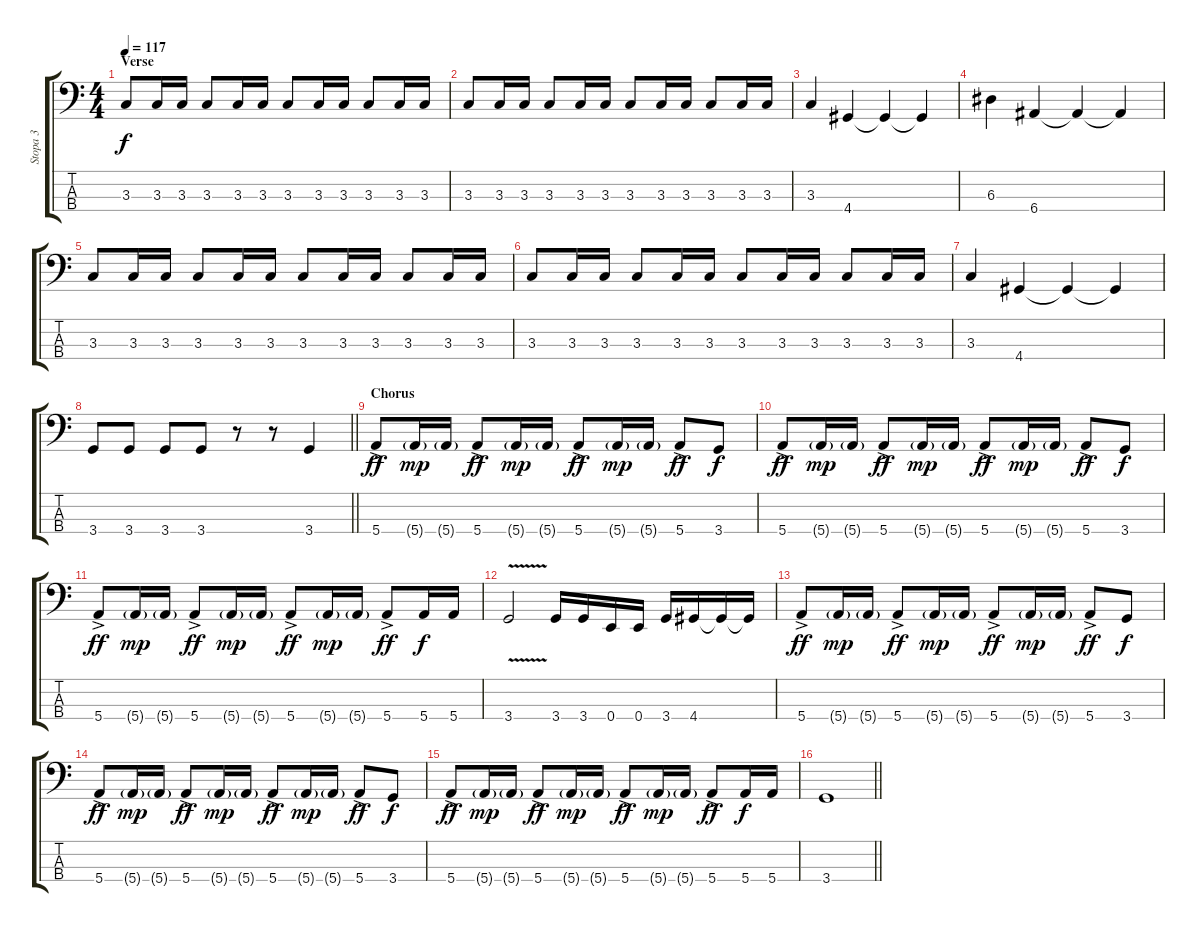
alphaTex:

\track ("Stopa 3" "Stopa 3") {instrument electricbassfinger}
\staff {score tabs}
\tuning (G2 D2 A1 E1) {hide}
\ts (4 4)
\section ("" "Verse")
\tempo 117
\clef f4
\ks c
3.3.8{dy f} 3.3.16 3.3.16 3.3.8 3.3.16 3.3.16 3.3.8 3.3.16 3.3.16 3.3.8 3.3.16 3.3.16 |
3.3.8 3.3.16 3.3.16 3.3.8 3.3.16 3.3.16 3.3.8 3.3.16 3.3.16 3.3.8 3.3.16 3.3.16 |
3.3.4 4.4.4 4.4{t}.4 4.4{t}.4 |
6.3.4 6.4.4 6.4{t}.4 6.4{t}.4 |
3.3.8 3.3.16 3.3.16 3.3.8 3.3.16 3.3.16 3.3.8 3.3.16 3.3.16 3.3.8 3.3.16 3.3.16 |
3.3.8 3.3.16 3.3.16 3.3.8 3.3.16 3.3.16 3.3.8 3.3.16 3.3.16 3.3.8 3.3.16 3.3.16 |
3.3.4 4.4.4 4.4{t}.4 4.4{t}.4 |
\barLineRight lightlight
3.4.8 3.4.8 3.4.8 3.4.8 r.8 r.8 3.4.4 |
\section ("" "Chorus")
5.4{ac}.8{dy ff} 5.4{g}.16{dy mp} 5.4{g}.16 5.4{ac}.8{dy ff} 5.4{g}.16{dy mp} 5.4{g}.16 5.4{ac}.8{dy ff} 5.4{g}.16{dy mp} 5.4{g}.16 5.4{ac}.8{dy ff} 3.4.8{dy f} |
5.4{ac}.8{dy ff} 5.4{g}.16{dy mp} 5.4{g}.16 5.4{ac}.8{dy ff} 5.4{g}.16{dy mp} 5.4{g}.16 5.4{ac}.8{dy ff} 5.4{g}.16{dy mp} 5.4{g}.16 5.4{ac}.8{dy ff} 3.4.8{dy f} |
5.4{ac}.8{dy ff} 5.4{g}.16{dy mp} 5.4{g}.16 5.4{ac}.8{dy ff} 5.4{g}.16{dy mp} 5.4{g}.16 5.4{ac}.8{dy ff} 5.4{g}.16{dy mp} 5.4{g}.16 5.4{ac}.8{dy ff} 5.4.16{dy f} 5.4.16 |
3.4{v}.2 3.4.16 3.4.16 0.4.16 0.4.16 3.4.16 4.4.16 4.4{t}.16 4.4{t}.16 |
5.4{ac}.8{dy ff} 5.4{g}.16{dy mp} 5.4{g}.16 5.4{ac}.8{dy ff} 5.4{g}.16{dy mp} 5.4{g}.16 5.4{ac}.8{dy ff} 5.4{g}.16{dy mp} 5.4{g}.16 5.4{ac}.8{dy ff} 3.4.8{dy f} |
5.4{ac}.8{dy ff} 5.4{g}.16{dy mp} 5.4{g}.16 5.4{ac}.8{dy ff} 5.4{g}.16{dy mp} 5.4{g}.16 5.4{ac}.8{dy ff} 5.4{g}.16{dy mp} 5.4{g}.16 5.4{ac}.8{dy ff} 3.4.8{dy f} |
5.4{ac}.8{dy ff} 5.4{g}.16{dy mp} 5.4{g}.16 5.4{ac}.8{dy ff} 5.4{g}.16{dy mp} 5.4{g}.16 5.4{ac}.8{dy ff} 5.4{g}.16{dy mp} 5.4{g}.16 5.4{ac}.8{dy ff} 5.4.16{dy f} 5.4.16 |
\barLineRight lightlight
3.4.1
